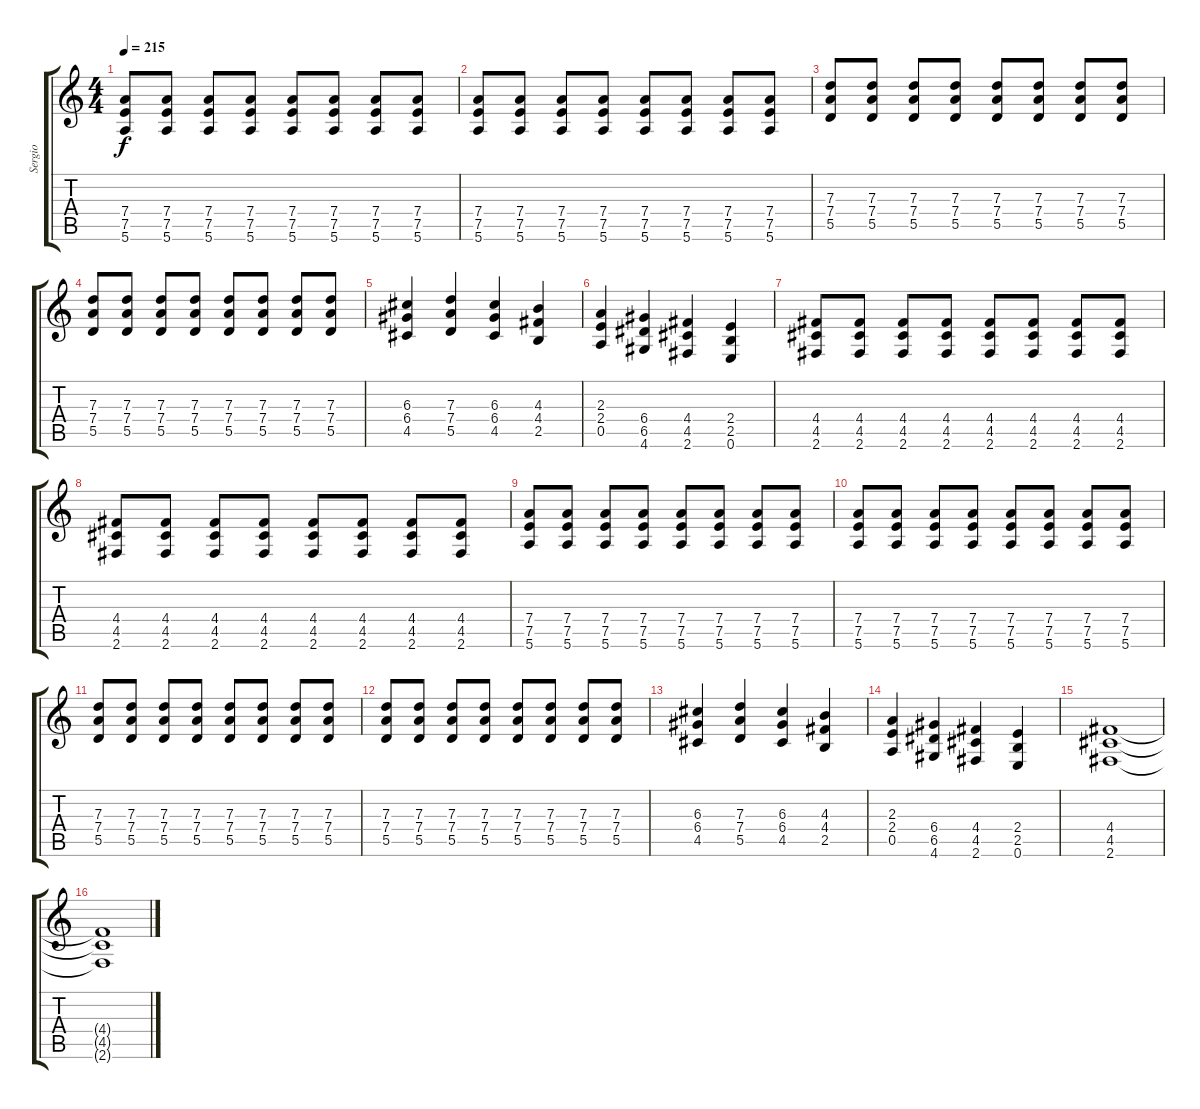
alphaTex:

\track ("Sergio" "Sergio") {instrument distortionguitar}
\staff {score tabs}
\tuning (E4 B3 G3 D3 A2 E2) {hide}
\ts (4 4)
\tempo 215
\clef g2
\ks c
(7.4 7.5 5.6).8{dy f} (7.4 7.5 5.6).8 (7.4 7.5 5.6).8 (7.4 7.5 5.6).8 (7.4 7.5 5.6).8 (7.4 7.5 5.6).8 (7.4 7.5 5.6).8 (7.4 7.5 5.6).8 |
(7.4 7.5 5.6).8 (7.4 7.5 5.6).8 (7.4 7.5 5.6).8 (7.4 7.5 5.6).8 (7.4 7.5 5.6).8 (7.4 7.5 5.6).8 (7.4 7.5 5.6).8 (7.4 7.5 5.6).8 |
(7.3 7.4 5.5).8 (7.3 7.4 5.5).8 (7.3 7.4 5.5).8 (7.3 7.4 5.5).8 (7.3 7.4 5.5).8 (7.3 7.4 5.5).8 (7.3 7.4 5.5).8 (7.3 7.4 5.5).8 |
(7.3 7.4 5.5).8 (7.3 7.4 5.5).8 (7.3 7.4 5.5).8 (7.3 7.4 5.5).8 (7.3 7.4 5.5).8 (7.3 7.4 5.5).8 (7.3 7.4 5.5).8 (7.3 7.4 5.5).8 |
(6.3 6.4 4.5).4 (7.3 7.4 5.5).4 (6.3 6.4 4.5).4 (4.3 4.4 2.5).4 |
(2.3 2.4 0.5).4 (6.4 6.5 4.6).4 (4.4 4.5 2.6).4 (2.4 2.5 0.6).4 |
(4.4 4.5 2.6).8 (4.4 4.5 2.6).8 (4.4 4.5 2.6).8 (4.4 4.5 2.6).8 (4.4 4.5 2.6).8 (4.4 4.5 2.6).8 (4.4 4.5 2.6).8 (4.4 4.5 2.6).8 |
(4.4 4.5 2.6).8 (4.4 4.5 2.6).8 (4.4 4.5 2.6).8 (4.4 4.5 2.6).8 (4.4 4.5 2.6).8 (4.4 4.5 2.6).8 (4.4 4.5 2.6).8 (4.4 4.5 2.6).8 |
(7.4 7.5 5.6).8 (7.4 7.5 5.6).8 (7.4 7.5 5.6).8 (7.4 7.5 5.6).8 (7.4 7.5 5.6).8 (7.4 7.5 5.6).8 (7.4 7.5 5.6).8 (7.4 7.5 5.6).8 |
(7.4 7.5 5.6).8 (7.4 7.5 5.6).8 (7.4 7.5 5.6).8 (7.4 7.5 5.6).8 (7.4 7.5 5.6).8 (7.4 7.5 5.6).8 (7.4 7.5 5.6).8 (7.4 7.5 5.6).8 |
(7.3 7.4 5.5).8 (7.3 7.4 5.5).8 (7.3 7.4 5.5).8 (7.3 7.4 5.5).8 (7.3 7.4 5.5).8 (7.3 7.4 5.5).8 (7.3 7.4 5.5).8 (7.3 7.4 5.5).8 |
(7.3 7.4 5.5).8 (7.3 7.4 5.5).8 (7.3 7.4 5.5).8 (7.3 7.4 5.5).8 (7.3 7.4 5.5).8 (7.3 7.4 5.5).8 (7.3 7.4 5.5).8 (7.3 7.4 5.5).8 |
(6.3 6.4 4.5).4 (7.3 7.4 5.5).4 (6.3 6.4 4.5).4 (4.3 4.4 2.5).4 |
(2.3 2.4 0.5).4 (6.4 6.5 4.6).4 (4.4 4.5 2.6).4 (2.4 2.5 0.6).4 |
(4.4 4.5 2.6).1 |
(4.4{t} 4.5{t} 2.6{t}).1
